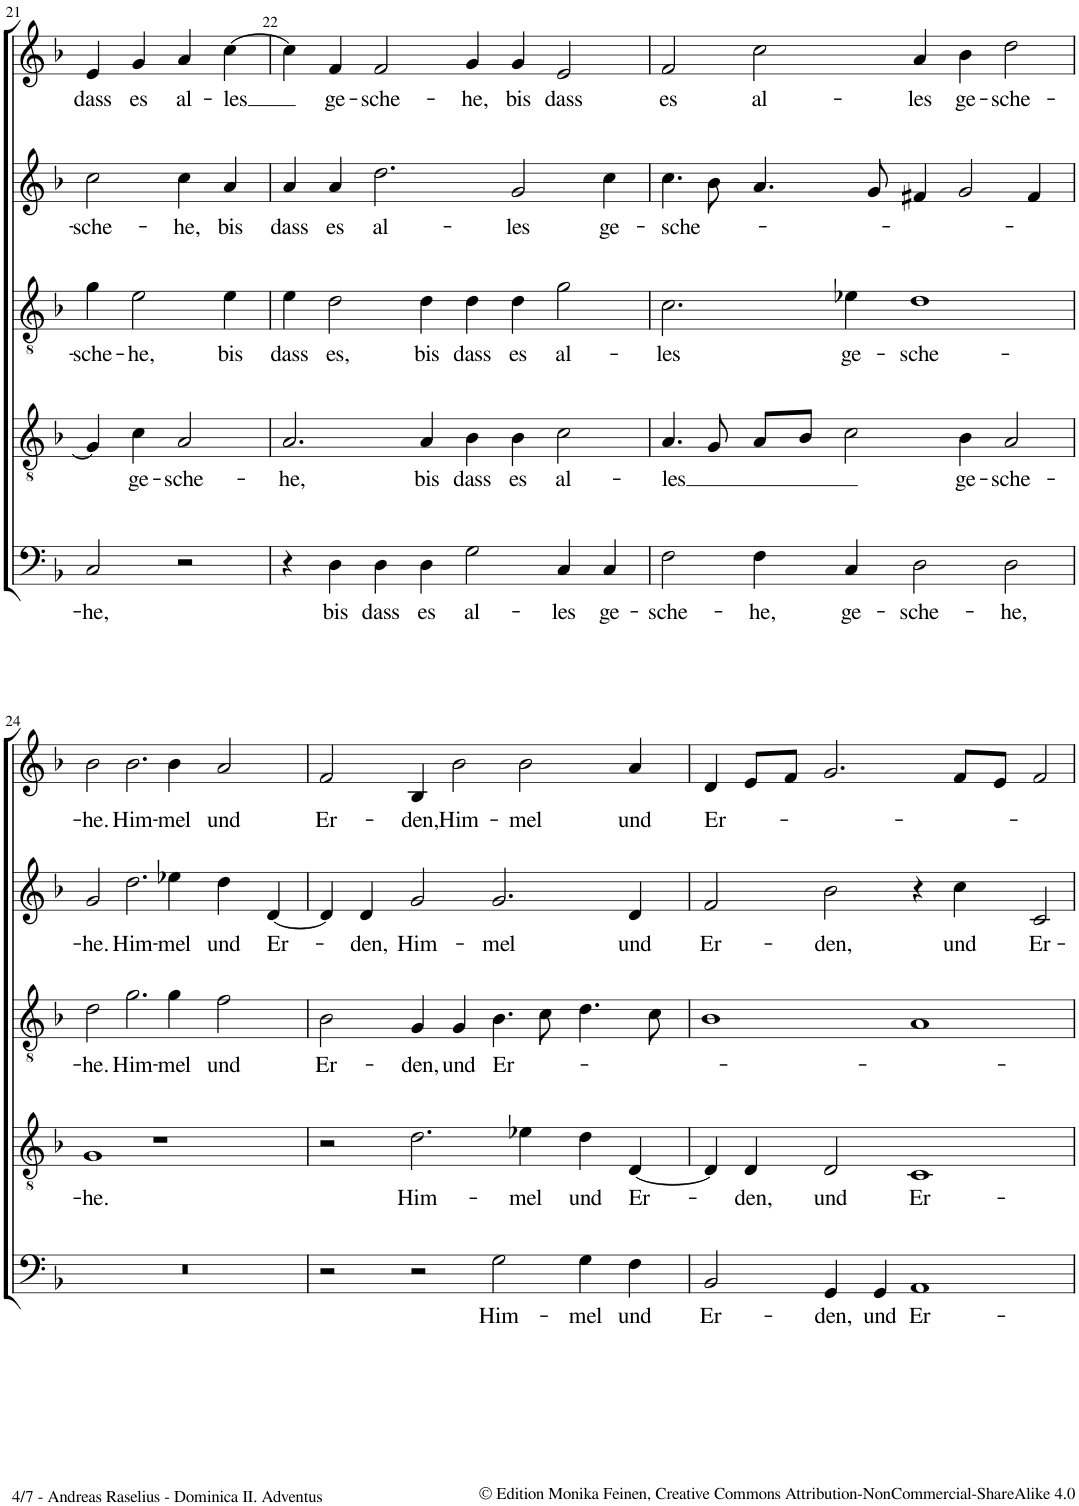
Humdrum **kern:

**kern	**text	**kern	**text	**kern	**text	**kern	**text	**kern	**text
*part5	*part5	*part4	*part4	*part3	*part3	*part2	*part2	*part1	*part1
*staff5	*staff5	*staff4	*staff4	*staff3	*staff3	*staff2	*staff2	*staff1	*staff1
*I"Bassus	*	*I"Tenor [Hypodorius]	*	*I"Altus	*	*I"Quintus	*	*I"Cantus	*
!!LO:PB:g=z
*clefF4	*	*clefGv2	*	*clefGv2	*	*clefG2	*	*clefG2	*
*k[b-]	*	*k[b-]	*	*k[b-]	*	*k[b-]	*	*k[b-]	*
*M4/2	*	*M4/2	*	*M4/2	*	*M4/2	*	*M4/2	*
*met(c|)	*	*met(c|)	*	*met(c|)	*	*met(c|)	*	*met(c|)	*
=21	=21	=21	=21	=21	=21	=21	=21	=21	=21
!	!LO:LY:b	!	!	!	!LO:LY:b	!	!LO:LY:b	!	!LO:LY:b
2C/	-he,	4G/]	.	4g\	-sche-	2cc\	-sche-	4e/	dass
!	!	!	!LO:LY:b	!	!LO:LY:b	!	!	!	!LO:LY:b
.	.	4c\	ge-	2e\	-he,	.	.	4g/	es
!	!	!	!LO:LY:b	!	!	!	!LO:LY:b	!	!LO:LY:b
2r	.	2A/	-sche-	.	.	4cc\	-he,	4a/	-al-
!	!	!	!	!	!LO:LY:b	!	!LO:LY:b	!	!LO:LY:b
.	.	.	.	4e\	bis	4a/	bis	[4cc\	-les
=22	=22	=22	=22	=22	=22	=22	=22	=22	=22
!	!	!	!LO:LY:b	!	!LO:LY:b	!	!LO:LY:b	!	!
4r	.	2.A/	-he,	4e\	dass	4a/	dass	4cc\]	.
!	!LO:LY:b	!	!	!	!LO:LY:b	!	!LO:LY:b	!	!LO:LY:b
4D\	bis	.	.	2d\	es,	4a/	es	4f/	ge-
!	!LO:LY:b	!	!	!	!	!	!LO:LY:b	!	!LO:LY:b
4D\	dass	.	.	.	.	2.dd\	al-	2f/	-sche-
!	!LO:LY:b	!	!LO:LY:b	!	!LO:LY:b	!	!	!	!
4D\	es	4A/	bis	4d\	bis	.	.	.	.
!	!LO:LY:b	!	!LO:LY:b	!	!LO:LY:b	!	!	!	!LO:LY:b
2G\	al-	4B-\	dass	4d\	dass	.	.	4g/	-he,
!	!	!	!LO:LY:b	!	!LO:LY:b	!	!LO:LY:b	!	!LO:LY:b
.	.	4B-\	es	4d\	es	2g/	-les	4g/	bis
!	!LO:LY:b	!	!LO:LY:b	!	!LO:LY:b	!	!	!	!LO:LY:b
4C/	-les	2c\	al-	2g\	al-	.	.	2e/	dass
!	!LO:LY:b	!	!	!	!	!	!LO:LY:b	!	!
4C/	ge-	.	.	.	.	4cc\	ge-	.	.
=23	=23	=23	=23	=23	=23	=23	=23	=23	=23
!	!LO:LY:b	!	!LO:LY:b	!	!LO:LY:b	!	!LO:LY:b	!	!LO:LY:b
2F\	-sche-	4.A/	-les	2.c\	-les	4.cc\	-sche-	2f/	es
.	.	8G/	.	.	.	8b-\	.	.	.
!	!LO:LY:b	!	!	!	!	!	!	!	!LO:LY:b
4F\	-he,	8A/L	.	.	.	4.a/	.	2cc\	al-
.	.	8B-/J	.	.	.	.	.	.	.
!	!LO:LY:b	!	!	!	!LO:LY:b	!	!	!	!
4C/	ge-	2c\	.	4e-X\	ge-	.	.	.	.
.	.	.	.	.	.	8g/	.	.	.
!	!LO:LY:b	!	!	!	!LO:LY:b	!	!	!	!LO:LY:b
2D\	-sche-	.	.	1d	-sche-	4f#X/	.	4a/	-les
!	!	!	!LO:LY:b	!	!	!	!	!	!LO:LY:b
.	.	4B-\	ge-	.	.	2g/	.	4b-\	ge-
!	!LO:LY:b	!	!LO:LY:b	!	!	!	!	!	!LO:LY:b
2D\	-he,	2A/	-sche-	.	.	.	.	2dd\	-sche-
.	.	.	.	.	.	4f#/	.	.	.
!!LO:LB:g=z
=24	=24	=24	=24	=24	=24	=24	=24	=24	=24
!	!	!	!LO:LY:b	!	!LO:LY:b	!	!LO:LY:b	!	!LO:LY:b
0r	.	1G	-he.	2d\	-he.	2g/	-he.	2b-\	-he.
!	!	!	!	!	!LO:LY:b	!	!LO:LY:b	!	!LO:LY:b
.	.	.	.	2.g\	Him-	2.dd\	Him-	2.b-\	Him-
.	.	1r	.	.	.	.	.	.	.
!	!	!	!	!	!LO:LY:b	!	!LO:LY:b	!	!LO:LY:b
.	.	.	.	4g\	-mel	4ee-X\	-mel	4b-\	-mel
!	!	!	!	!	!LO:LY:b	!	!LO:LY:b	!	!LO:LY:b
.	.	.	.	2f\	und	4dd\	und	2a/	und
!	!	!	!	!	!	!	!LO:LY:b	!	!
.	.	.	.	.	.	[4d/	-Er-	.	.
=25	=25	=25	=25	=25	=25	=25	=25	=25	=25
!	!	!	!	!	!LO:LY:b	!	!	!	!LO:LY:b
2r	.	2r	.	2B-\	Er-	4d/]	.	2f/	Er-
!	!	!	!	!	!	!	!LO:LY:b	!	!
.	.	.	.	.	.	4d/	den,	.	.
!	!	!	!LO:LY:b	!	!LO:LY:b	!	!LO:LY:b	!	!LO:LY:b
2r	.	2.d\	Him-	4G/	-den,	2g/	Him-	4B-/	-den,
!	!	!	!	!	!LO:LY:b	!	!	!	!LO:LY:b
.	.	.	.	4G/	und	.	.	2b-\	Him-
!	!LO:LY:b	!	!	!	!LO:LY:b	!	!LO:LY:b	!	!
2G\	Him-	.	.	4.B-\	Er-	2.g/	-mel	.	.
!	!	!	!LO:LY:b	!	!	!	!	!	!LO:LY:b
.	.	4e-X\	-mel	.	.	.	.	2b-\	-mel
.	.	.	.	8c\	.	.	.	.	.
!	!LO:LY:b	!	!LO:LY:b	!	!	!	!	!	!
4G\	-mel	4d\	und	4.d\	.	.	.	.	.
!	!LO:LY:b	!	!LO:LY:b	!	!	!	!LO:LY:b	!	!LO:LY:b
4F\	und	[4D/	Er-	.	.	4d/	und	4a/	und
.	.	.	.	8c\	.	.	.	.	.
=26	=26	=26	=26	=26	=26	=26	=26	=26	=26
!	!LO:LY:b	!	!	!	!	!	!LO:LY:b	!	!LO:LY:b
2BB-/	Er-	4D/]	.	1B-	.	2f/	Er-	4d/	Er-
!	!	!	!LO:LY:b	!	!	!	!	!	!
.	.	4D/	-den,	.	.	.	.	8e/L	.
.	.	.	.	.	.	.	.	8f/J	.
!	!LO:LY:b	!	!LO:LY:b	!	!	!	!LO:LY:b	!	!
4GG/	-den,	2D/	und	.	.	2b-\	-den,	2.g/	.
!	!LO:LY:b	!	!	!	!	!	!	!	!
4GG/	und	.	.	.	.	.	.	.	.
!	!LO:LY:b	!	!LO:LY:b	!	!	!	!	!	!
1AA	Er-	1C	Er-	1A	.	4r	.	.	.
!	!	!	!	!	!	!	!LO:LY:b	!	!
.	.	.	.	.	.	4cc\	und	8f/L	.
.	.	.	.	.	.	.	.	8e/J	.
!	!	!	!	!	!	!	!LO:LY:b	!	!
.	.	.	.	.	.	2c/	Er-	2f/	.
=	=	=	=	=	=	=	=	=	=
*-	*-	*-	*-	*-	*-	*-	*-	*-	*-
